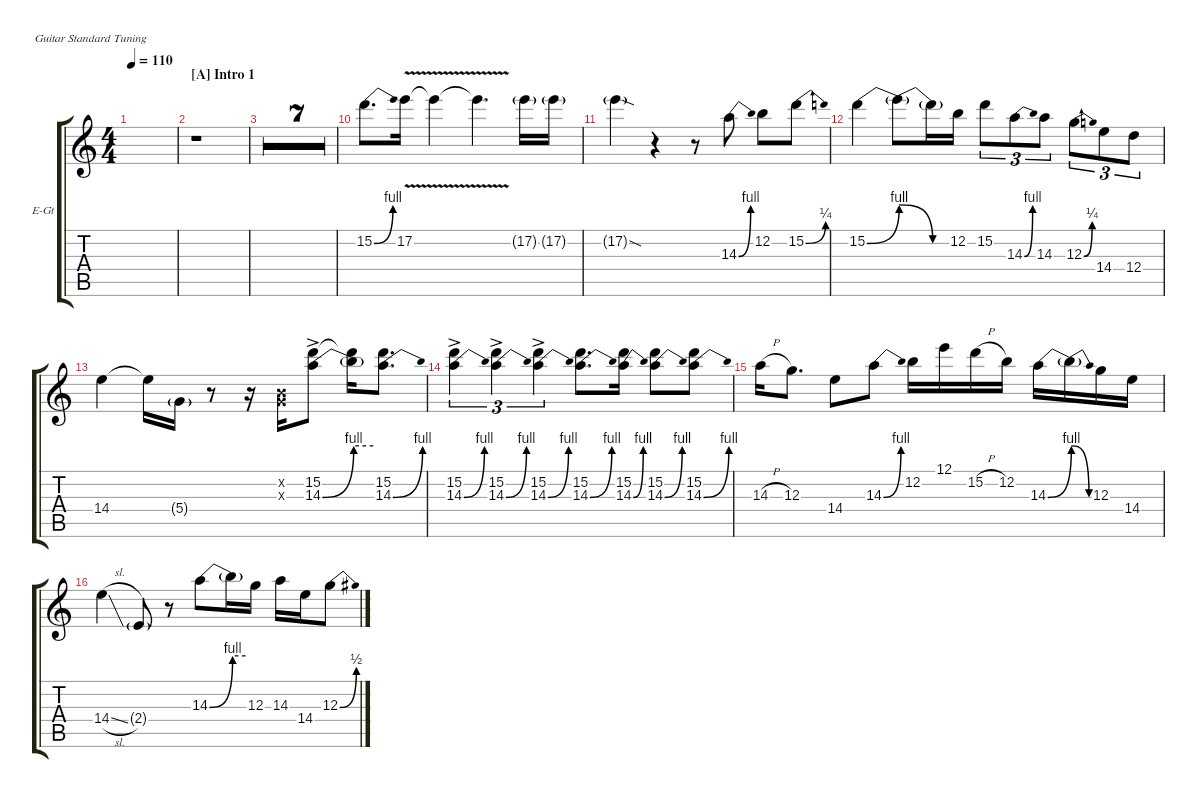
\hideDynamics
\bracketExtendMode groupsimilarinstruments
\multiBarRest
\firstSystemTrackNameOrientation horizontal
\otherSystemsTrackNameOrientation horizontal
\track ("E.Guitar 1" "E-Gt") {multiBarRest instrument distortionguitar}
\staff {score tabs}
\tuning (E4 B3 G3 D3 A2 E2)
\ts (4 4)
\ac
\tempo 110
\clef g2
\ks c
|
\section ("A" "Intro 1")
r.1 |
r.1 |
r.1 |
r.1 |
r.1 |
r.1 |
r.1 |
r.1 |
15.2{be (bend 0 0 60 4)}.8{d} 17.2{v}.16 17.2{v t}.4 17.2{v t}.4{d} 17.2{g}.16 17.2{g}.16 |
17.2{sod g}.4{dy fff} r.4 r.8 14.3{be (bend 0 0 60 4)}.8{dy f} 12.2.8 15.2{be (bend 0 0 60 1)}.8 |
15.2{be (bend 0 0 60 4)}.4 15.2{be (release 0 4 60 0) t}.8 15.2{be (hold 0 0 60 0) t}.16 12.2.16 15.2.8{tu (3 2)} 14.3{be (bend 0 0 60 4)}.8{tu (3 2)} 14.3.8{tu (3 2)} 12.3{be (bend 0 0 60 1)}.8{tu (3 2)} 14.4.8{tu (3 2)} 12.4.8{tu (3 2)} |
14.4.4 14.4{t}.16 5.4{g}.16 r.8 r.16 (0.2{x} 0.3{x}).16 (15.2{ac} 14.3{be (bend 0 0 60 4) ac}).8 (15.2{t} 14.3{be (hold 0 4 60 4) t}).16 (15.2 14.3{be (bend 0 0 60 4)}).8{d} |
(15.2{ac} 14.3{be (bend 0 0 60 4) ac}).4{tu (3 2)} (15.2{ac} 14.3{be (bend 0 0 60 4) ac}).4{tu (3 2)} (15.2{ac} 14.3{be (bend 0 0 60 4) ac}).4{tu (3 2)} (15.2 14.3{be (bend 0 0 60 4)}).8{d} (15.2 14.3{be (bend 0 0 60 4)}).16 (15.2 14.3{be (bend 0 0 60 4)}).8 (15.2 14.3{be (bend 0 0 60 4)}).8 |
14.3{h}.16 12.3.8{d} 14.4.8 14.3{be (bend 0 0 60 4)}.8 12.2.16 12.1.16 15.2{h}.16 12.2.16 14.3{be (bend 0 0 60 4)}.16 14.3{be (release 0 4 60 0) t}.16 12.3.16 14.4.16 |
14.4{sl}.4 2.4{g}.8 r.8 14.3{be (bend 0 0 60 4)}.8 14.3{be (hold 0 4 60 4) t}.16 12.3.16 14.3.16 14.4.16 12.3{be (bend 0 0 60 2)}.8
